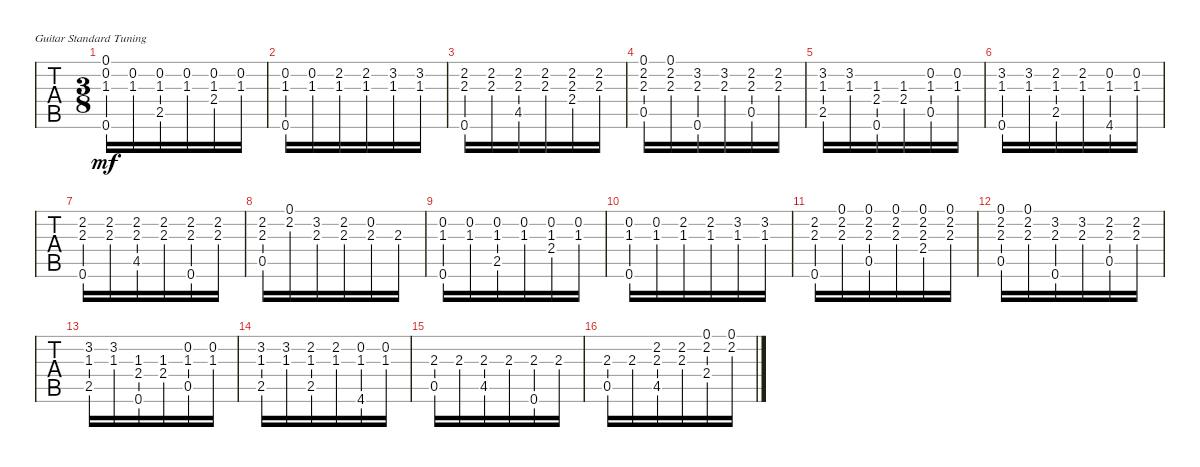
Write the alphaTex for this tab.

\defaultSystemsLayout 4
\bracketExtendMode groupsimilarinstruments
\singleTrackTrackNamePolicy hidden
\multiTrackTrackNamePolicy hidden
\firstSystemTrackNameOrientation horizontal
\otherSystemsTrackNameOrientation horizontal
\track ("Nylon Guitar" "N-Gt") {instrument acousticguitarnylon}
\staff {tabs}
\tuning (E4 B3 G3 D3 A2 E2)
\ts (3 8)
\tempo (120 hide)
\clef g2
\ks a
(0.1 0.2 1.3 0.6).16{dy mf} (0.2 1.3).16 (0.2 1.3 2.5).16 (0.2 1.3).16 (0.2 1.3 2.4).16 (0.2 1.3).16 |
(0.2 1.3 0.6).16 (1.3 0.2).16 (2.2 1.3).16 (2.2 1.3).16 (3.2 1.3).16 (3.2 1.3).16 |
(0.6 2.3 2.2).16 (2.2 2.3).16 (2.2 2.3 4.5).16 (2.2 2.3).16 (2.2 2.3 2.4).16 (2.2 2.3).16 |
(2.2 0.5 2.3 0.1).16 (0.1 2.2 2.3).16 (3.2 2.3 0.6).16 (2.3 3.2).16 (2.2 2.3 0.5).16 (2.2 2.3).16 |
(2.5 1.3 3.2).16 (3.2 1.3).16 (2.4 1.3 0.6).16 (1.3 2.4).16 (0.5 1.3 0.2).16 (0.2 1.3).16 |
(1.3 3.2 0.6).16 (3.2 1.3).16 (1.3 2.2 2.5).16 (1.3 2.2).16 (1.3 0.2 4.6).16 (0.2 1.3).16 |
(0.6 2.3 2.2).16 (2.2 2.3).16 (2.2 2.3 4.5).16 (2.2 2.3).16 (2.2 2.3 0.6).16 (2.2 2.3).16 |
(2.2 2.3 0.5).16 (2.2 0.1).16 (3.2 2.3).16 (2.3 2.2).16 (0.2 2.3).16 2.3.16 |
(0.2 1.3 0.6).16 (0.2 1.3).16 (0.2 1.3 2.5).16 (0.2 1.3).16 (0.2 1.3 2.4).16 (0.2 1.3).16 |
(0.2 1.3 0.6).16 (1.3 0.2).16 (2.2 1.3).16 (2.2 1.3).16 (3.2 1.3).16 (3.2 1.3).16 |
(2.2 2.3 0.6).16 (2.3 2.2 0.1).16 (2.3 2.2 0.1 0.5).16 (2.3 2.2 0.1).16 (2.3 2.2 0.1 2.4).16 (2.3 2.2 0.1).16 |
(0.5 0.1 2.2 2.3).16 (0.1 2.2 2.3).16 (2.3 3.2 0.6).16 (2.3 3.2).16 (2.3 2.2 0.5).16 (2.3 2.2).16 |
(2.5 1.3 3.2).16 (3.2 1.3).16 (2.4 1.3 0.6).16 (1.3 2.4).16 (0.5 1.3 0.2).16 (1.3 0.2).16 |
(2.5 1.3 3.2).16 (3.2 1.3).16 (1.3 2.5 2.2).16 (1.3 2.2).16 (1.3 0.2 4.6).16 (1.3 0.2).16 |
(2.3 0.5).16 2.3.16 (2.3 4.5).16 2.3.16 (2.3 0.6).16 2.3.16 |
(0.5 2.3).16 2.3.16 (2.3 2.2 4.5).16 (2.3 2.2).16 (2.4 2.2 0.1).16 (0.1 2.2).16
